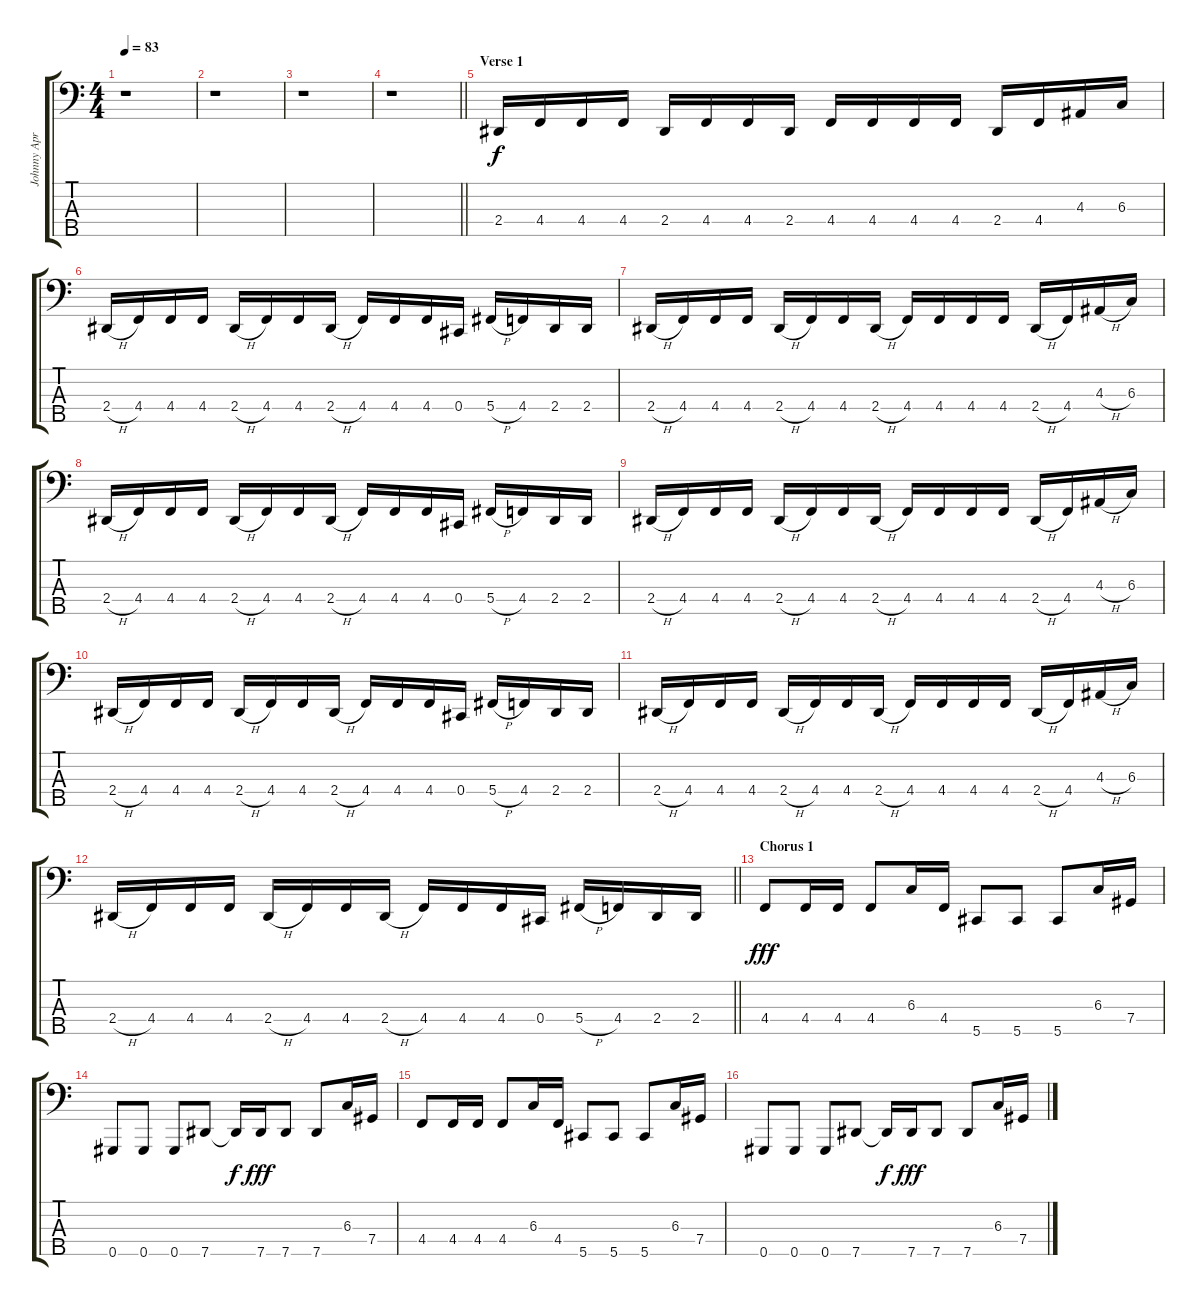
\track ("Johnny April" "Johnny Apr") {instrument electricbassfinger}
\staff {score tabs}
\tuning (E2 B1 Gb1 Db1 Ab0) {hide}
\ts (4 4)
\tempo 83
\clef f4
\ks c
r.1{dy f instrument electricbassfinger} |
r.1 |
r.1 |
\barLineRight lightlight
r.1 |
\section ("" "Verse 1")
2.4.16 4.4.16 4.4.16 4.4.16 2.4.16 4.4.16 4.4.16 2.4.16 4.4.16 4.4.16 4.4.16 4.4.16 2.4.16 4.4.16 4.3.16 6.3.16 |
2.4{h}.16 4.4.16 4.4.16 4.4.16 2.4{h}.16 4.4.16 4.4.16 2.4{h}.16 4.4.16 4.4.16 4.4.16 0.4.16 5.4{h}.16 4.4.16 2.4.16 2.4.16 |
2.4{h}.16 4.4.16 4.4.16 4.4.16 2.4{h}.16 4.4.16 4.4.16 2.4{h}.16 4.4.16 4.4.16 4.4.16 4.4.16 2.4{h}.16 4.4.16 4.3{h}.16 6.3.16 |
2.4{h}.16 4.4.16 4.4.16 4.4.16 2.4{h}.16 4.4.16 4.4.16 2.4{h}.16 4.4.16 4.4.16 4.4.16 0.4.16 5.4{h}.16 4.4.16 2.4.16 2.4.16 |
2.4{h}.16 4.4.16 4.4.16 4.4.16 2.4{h}.16 4.4.16 4.4.16 2.4{h}.16 4.4.16 4.4.16 4.4.16 4.4.16 2.4{h}.16 4.4.16 4.3{h}.16 6.3.16 |
2.4{h}.16 4.4.16 4.4.16 4.4.16 2.4{h}.16 4.4.16 4.4.16 2.4{h}.16 4.4.16 4.4.16 4.4.16 0.4.16 5.4{h}.16 4.4.16 2.4.16 2.4.16 |
2.4{h}.16 4.4.16 4.4.16 4.4.16 2.4{h}.16 4.4.16 4.4.16 2.4{h}.16 4.4.16 4.4.16 4.4.16 4.4.16 2.4{h}.16 4.4.16 4.3{h}.16 6.3.16 |
\barLineRight lightlight
2.4{h}.16 4.4.16 4.4.16 4.4.16 2.4{h}.16 4.4.16 4.4.16 2.4{h}.16 4.4.16 4.4.16 4.4.16 0.4.16 5.4{h}.16 4.4.16 2.4.16 2.4.16 |
\section ("" "Chorus 1")
4.4.8{dy fff} 4.4.16 4.4.16 4.4.8 6.3.16 4.4.16 5.5.8 5.5.8 5.5.8 6.3.16 7.4.16 |
0.5.8 0.5.8 0.5.8 7.5.8 7.5{t}.16{dy f} 7.5.16{dy fff} 7.5.8 7.5.8 6.3.16 7.4.16 |
4.4.8 4.4.16 4.4.16 4.4.8 6.3.16 4.4.16 5.5.8 5.5.8 5.5.8 6.3.16 7.4.16 |
0.5.8 0.5.8 0.5.8 7.5.8 7.5{t}.16{dy f} 7.5.16{dy fff} 7.5.8 7.5.8 6.3.16 7.4.16
